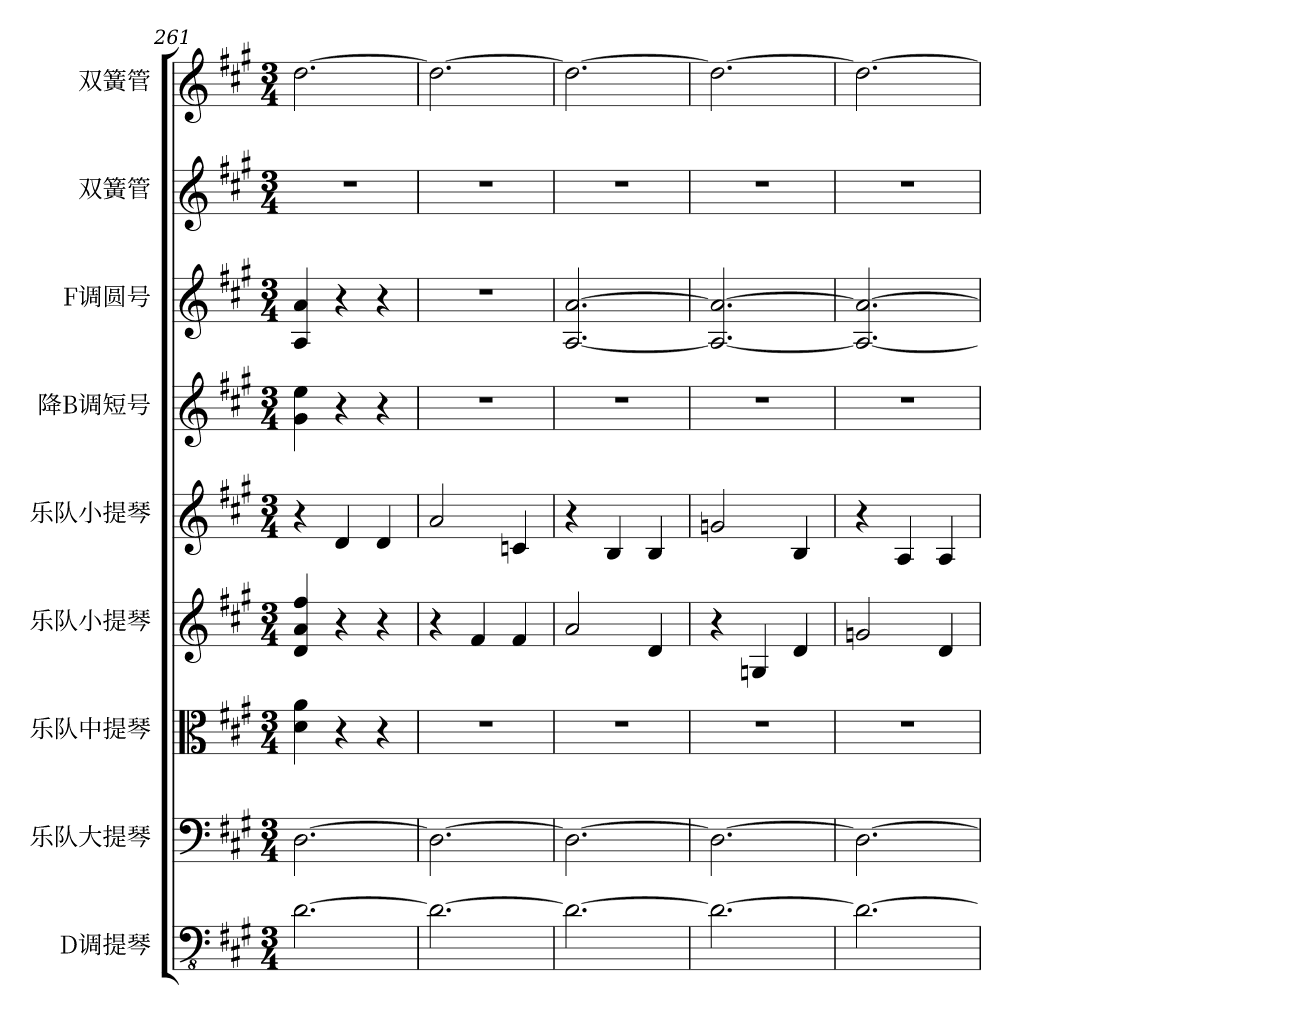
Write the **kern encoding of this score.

**kern	**kern	**kern	**kern	**kern	**kern	**kern	**kern	**kern
*part9	*part8	*part7	*part6	*part5	*part4	*part3	*part2	*part1
*staff9	*staff8	*staff7	*staff6	*staff5	*staff4	*staff3	*staff2	*staff1
*I"D调提琴	*I"乐队大提琴	*I"乐队中提琴	*I"乐队小提琴	*I"乐队小提琴	*I"降B调短号	*I"F调圆号	*I"双簧管	*I"双簧管
!!LO:PB:g=z
*clefFv4	*clefF4	*clefC3	*clefG2	*clefG2	*clefG2	*clefG2	*clefG2	*clefG2
*ITrd7c12	*	*	*	*	*ITrd1c2	*ITrd4c7	*	*
*k[f#c#g#]	*k[f#c#g#]	*k[f#c#g#]	*k[f#c#g#]	*k[f#c#g#]	*k[f#]	*k[f#c#]	*k[f#c#g#]	*k[f#c#g#]
*M3/4	*M3/4	*M3/4	*M3/4	*M3/4	*M3/4	*M3/4	*M3/4	*M3/4
*MM148	*MM148	*MM148	*MM148	*MM148	*MM148	*MM148	*MM148	*MM148
=261	=261	=261	=261	=261	=261	=261	=261	=261
[2.DD\	[2.D\	4d\ 4a\	4d/ 4a/ 4ff#/	4r	4f#\ 4dd\	4D/ 4d/	2.r	[2.dd\
.	.	4r	4r	4d/	4r	4r	.	.
.	.	4r	4r	4d/	4r	4r	.	.
=262	=262	=262	=262	=262	=262	=262	=262	=262
2.DD\_	2.D\_	2.r	4r	2a/	2.r	2.r	2.r	2.dd\_
.	.	.	4f#/	.	.	.	.	.
.	.	.	4f#/	4cn/	.	.	.	.
=263	=263	=263	=263	=263	=263	=263	=263	=263
2.DD\_	2.D\_	2.r	2a/	4r	2.r	[2.D/ [2.d/	2.r	2.dd\_
.	.	.	.	4B/	.	.	.	.
.	.	.	4d/	4B/	.	.	.	.
=264	=264	=264	=264	=264	=264	=264	=264	=264
2.DD\_	2.D\_	2.r	4r	2gn/	2.r	2.D/_ 2.d/_	2.r	2.dd\_
.	.	.	4Gn/	.	.	.	.	.
.	.	.	4d/	4B/	.	.	.	.
=265	=265	=265	=265	=265	=265	=265	=265	=265
2.DD\_	2.D\_	2.r	2gn/	4r	2.r	2.D/_ 2.d/_	2.r	2.dd\_
.	.	.	.	4A/	.	.	.	.
.	.	.	4d/	4A/	.	.	.	.
=	=	=	=	=	=	=	=	=
*-	*-	*-	*-	*-	*-	*-	*-	*-
